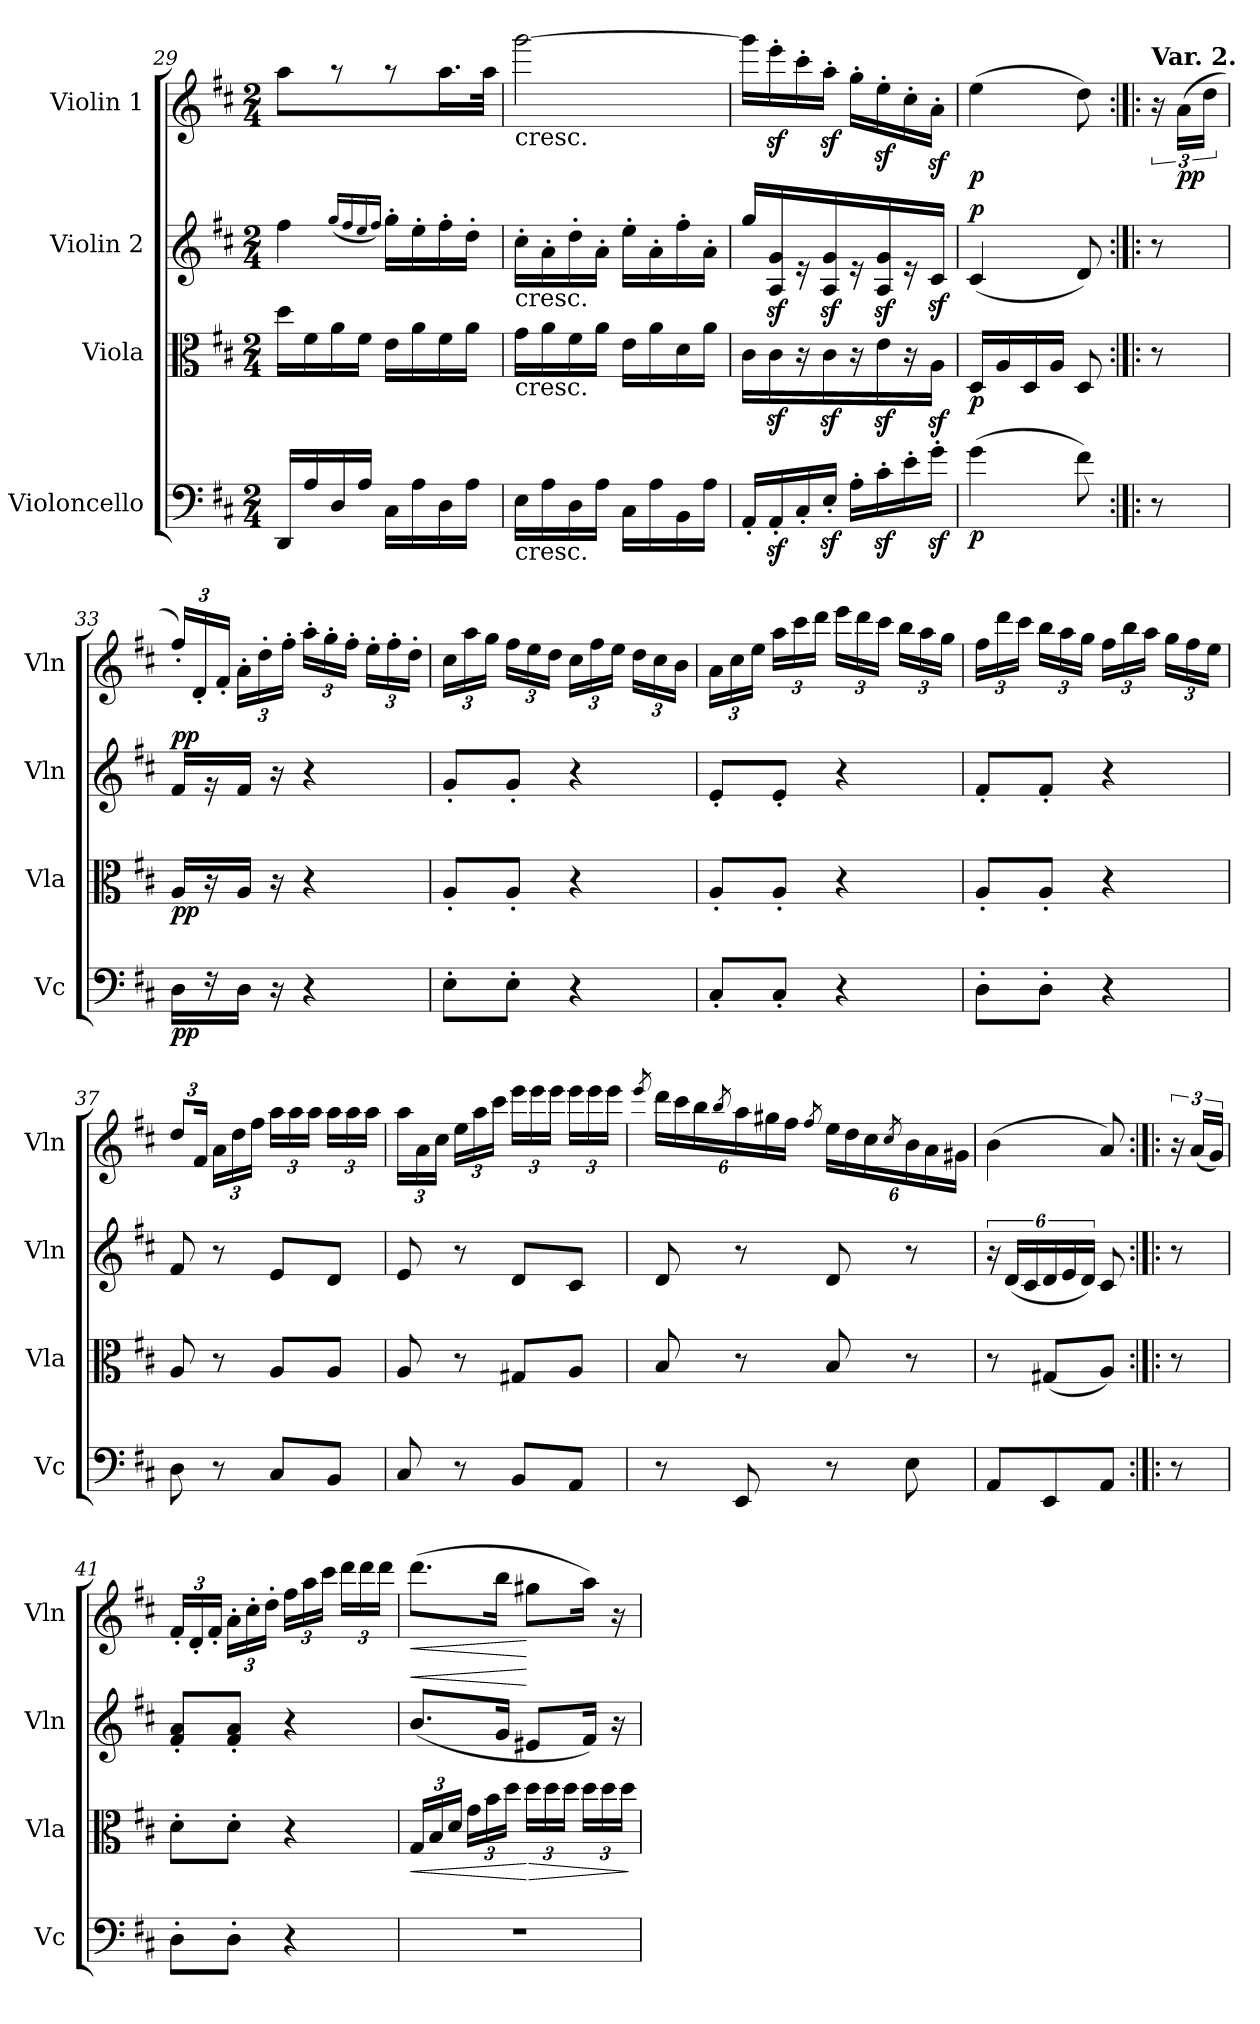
**kern	**dynam	**kern	**dynam	**kern	**dynam	**kern	**dynam
*part4	*part4	*part3	*part3	*part2	*part2	*part1	*part1
*staff4	*staff4	*staff3	*staff3	*staff2	*staff2	*staff1	*staff1
*I"Violoncello	*	*I"Viola	*	*I"Violin 2	*	*I"Violin 1	*
*I'Vc	*	*I'Vla	*	*I'Vln	*	*I'Vln	*
*clefF4	*	*clefC3	*	*clefG2	*	*clefG2	*
*k[f#c#]	*	*k[f#c#]	*	*k[f#c#]	*	*k[f#c#]	*
*D:	*	*D:	*	*D:	*	*D:	*
*M2/4	*	*M2/4	*	*M2/4	*	*M2/4	*
=29	=29	=29	=29	=29	=29	=29	=29
16DDLL	.	16ddLL	.	4ff#	.	8aaL	.
16A	.	16f#	.	.	.	.	.
16D	.	16a	.	.	.	8r	.
16AJJ	.	16f#JJ	.	.	.	.	.
.	.	.	.	(16qqgg/LL	.	.	.
.	.	.	.	16qqff#/	.	.	.
.	.	.	.	16qqee/	.	.	.
.	.	.	.	16qqff#/JJ)	.	.	.
16C#LL	.	16eLL	.	16gg'LL	.	8r	.
16A	.	16a	.	16ee'	.	.	.
16D	.	16f#	.	16ff#'	.	16.aaL	.
16AJJ	.	16aJJ	.	16dd'JJ	.	.	.
.	.	.	.	.	.	32aaJJk	.
=30	=30	=30	=30	=30	=30	=30	=30
!	!	!	!	!	!	!LO:TX:b:t=cresc.	!
!	!	!	!	!LO:TX:b:t=cresc.	!	!	!
!	!	!LO:TX:b:t=cresc.	!	!	!	!	!
!LO:TX:b:t=cresc.	!	!	!	!	!	!	!
16ELL	.	16gLL	.	16cc#'LL	.	[2ggg	.
16A	.	16a	.	16a'	.	.	.
16D	.	16f#	.	16dd'	.	.	.
16AJJ	.	16aJJ	.	16a'JJ	.	.	.
16C#LL	.	16eLL	.	16ee'LL	.	.	.
16A	.	16a	.	16a'	.	.	.
16BB	.	16d	.	16ff#'	.	.	.
16AJJ	.	16aJJ	.	16a'JJ	.	.	.
=31	=31	=31	=31	=31	=31	=31	=31
16AA'LL	.	16c#LL	.	16ggLL	.	16gggLL]	.
16AAz'	.	16c#z	.	16Az> 16gz>	.	16eeez'	.
16C#'	.	16r	.	16r	.	16ccc#'	.
16Ez'JJ	.	16c#z	.	16Az> 16gz>	.	16aaz'JJ	.
16A'LL	.	16r	.	16r	.	16gg'LL	.
16c#z'	.	16ez	.	16Az> 16gz>	.	16eez'	.
16e'	.	16r	.	16r	.	16cc#'	.
16gz'JJ	.	16AzJJ	.	16c#z>JJ	.	16az'JJ	.
=	=	=	=	=	=	=	=
!	!	!	!	!	!LO:DY:a	!	!
(4g	p	16DLL	p	(4c#	p	(4ee	p
.	.	16A	.	.	.	.	.
.	.	16D	.	.	.	.	.
.	.	16AJJ	.	.	.	.	.
8f#)	.	8D	.	8d)	.	8dd)	.
=32:|!|:	=32:|!|:	=32:|!|:	=32:|!|:	=32:|!|:	=32:|!|:	=32:|!|:	=32:|!|:
!	!	!	!	!	!	!LO:TX:a:B:t=Var. 2.	!
8r	.	8r	.	8r	.	24r	.
.	.	.	.	.	.	(24aLL	pp
.	.	.	.	.	.	24ddJJ	.
=33	=33	=33	=33	=33	=33	=33	=33
!	!	!	!	!	!LO:DY:a	!	!
16DLL	pp	16ALL	pp	16f#LL	pp	24ff#'LL)	.
.	.	.	.	.	.	24d'	.
16r	.	16r	.	16r	.	.	.
.	.	.	.	.	.	24f#'JJ	.
16DJJ	.	16AJJ	.	16f#JJ	.	24a'LL	.
.	.	.	.	.	.	24dd'	.
16r	.	16r	.	16r	.	.	.
.	.	.	.	.	.	24ff#'JJ	.
4r	.	4r	.	4r	.	24aa'LL	.
.	.	.	.	.	.	24gg'	.
.	.	.	.	.	.	24ff#'JJ	.
.	.	.	.	.	.	24ee'LL	.
.	.	.	.	.	.	24ff#'	.
.	.	.	.	.	.	24dd'JJ	.
=34	=34	=34	=34	=34	=34	=34	=34
8E'L	.	8A'L	.	8g'L	.	24cc#LL	.
.	.	.	.	.	.	24aa	.
.	.	.	.	.	.	24ggJJ	.
8E'J	.	8A'J	.	8g'J	.	24ff#LL	.
.	.	.	.	.	.	24ee	.
.	.	.	.	.	.	24ddJJ	.
4r	.	4r	.	4r	.	24cc#LL	.
.	.	.	.	.	.	24ff#	.
.	.	.	.	.	.	24eeJJ	.
.	.	.	.	.	.	24ddLL	.
.	.	.	.	.	.	24cc#	.
.	.	.	.	.	.	24bJJ	.
=35	=35	=35	=35	=35	=35	=35	=35
8C#'L	.	8A'L	.	8e'L	.	24aLL	.
.	.	.	.	.	.	24cc#	.
.	.	.	.	.	.	24eeJJ	.
8C#'J	.	8A'J	.	8e'J	.	24aaLL	.
.	.	.	.	.	.	24ccc#	.
.	.	.	.	.	.	24dddJJ	.
4r	.	4r	.	4r	.	24eeeLL	.
.	.	.	.	.	.	24ddd	.
.	.	.	.	.	.	24ccc#JJ	.
.	.	.	.	.	.	24bbLL	.
.	.	.	.	.	.	24aa	.
.	.	.	.	.	.	24ggJJ	.
=36	=36	=36	=36	=36	=36	=36	=36
8D'L	.	8A'L	.	8f#'L	.	24ff#LL	.
.	.	.	.	.	.	24ddd	.
.	.	.	.	.	.	24ccc#JJ	.
8D'J	.	8A'J	.	8f#'J	.	24bbLL	.
.	.	.	.	.	.	24aa	.
.	.	.	.	.	.	24ggJJ	.
4r	.	4r	.	4r	.	24ff#LL	.
.	.	.	.	.	.	24bb	.
.	.	.	.	.	.	24aaJJ	.
.	.	.	.	.	.	24ggLL	.
.	.	.	.	.	.	24ff#	.
.	.	.	.	.	.	24eeJJ	.
=37	=37	=37	=37	=37	=37	=37	=37
8D	.	8A	.	8f#	.	12ddL	.
.	.	.	.	.	.	24f#Jk	.
8r	.	8r	.	8r	.	24aLL	.
.	.	.	.	.	.	24dd	.
.	.	.	.	.	.	24ff#JJ	.
8C#L	.	8AL	.	8eL	.	24aaLL	.
.	.	.	.	.	.	24aa	.
.	.	.	.	.	.	24aaJJ	.
8BBJ	.	8AJ	.	8dJ	.	24aaLL	.
.	.	.	.	.	.	24aa	.
.	.	.	.	.	.	24aaJJ	.
=38	=38	=38	=38	=38	=38	=38	=38
8C#	.	8A	.	8e	.	24aaLL	.
.	.	.	.	.	.	24a	.
.	.	.	.	.	.	24cc#JJ	.
8r	.	8r	.	8r	.	24eeLL	.
.	.	.	.	.	.	24aa	.
.	.	.	.	.	.	24ccc#JJ	.
8BBL	.	8G#XL	.	8dL	.	24eeeLL	.
.	.	.	.	.	.	24eee	.
.	.	.	.	.	.	24eeeJJ	.
8AAJ	.	8AJ	.	8c#J	.	24eeeLL	.
.	.	.	.	.	.	24eee	.
.	.	.	.	.	.	24eeeJJ	.
=39	=39	=39	=39	=39	=39	=39	=39
.	.	.	.	.	.	8qeee/	.
8r	.	8B	.	8d	.	24dddLL	.
.	.	.	.	.	.	24ccc#	.
.	.	.	.	.	.	24bb	.
.	.	.	.	.	.	8qbb/	.
8EE	.	8r	.	8r	.	24aa	.
.	.	.	.	.	.	24gg#X	.
.	.	.	.	.	.	24ff#JJ	.
.	.	.	.	.	.	8qff#/	.
8r	.	8B	.	8d	.	24eeLL	.
.	.	.	.	.	.	24dd	.
.	.	.	.	.	.	24cc#	.
.	.	.	.	.	.	8qcc#/	.
8E	.	8r	.	8r	.	24b	.
.	.	.	.	.	.	24a	.
.	.	.	.	.	.	24g#XJJ	.
=	=	=	=	=	=	=	=
8AAL	.	8r	.	24r	.	(4b	.
.	.	.	.	(24dLL	.	.	.
.	.	.	.	24c#	.	.	.
8EE	.	(8G#XL	.	24d	.	.	.
.	.	.	.	24e	.	.	.
.	.	.	.	24dJJ)	.	.	.
8AAJ	.	8AJ)	.	8c#	.	8a)	.
=40:|!|:	=40:|!|:	=40:|!|:	=40:|!|:	=40:|!|:	=40:|!|:	=40:|!|:	=40:|!|:
8r	.	8r	.	8r	.	24r	.
.	.	.	.	.	.	(24aLL	.
.	.	.	.	.	.	24gJJ)	.
=41	=41	=41	=41	=41	=41	=41	=41
8D'L	.	8d'L	.	8f#' 8a'L	.	24f#'LL	.
.	.	.	.	.	.	24d'	.
.	.	.	.	.	.	24f#'JJ	.
8D'J	.	8d'J	.	8f#' 8a'J	.	24a'LL	.
.	.	.	.	.	.	24cc#'	.
.	.	.	.	.	.	24dd'JJ	.
4r	.	4r	.	4r	.	24ff#LL	.
.	.	.	.	.	.	24aa	.
.	.	.	.	.	.	24ccc#JJ	.
.	.	.	.	.	.	24dddLL	.
.	.	.	.	.	.	24ddd	.
.	.	.	.	.	.	24dddJJ	.
=42	=42	=42	=42	=42	=42	=42	=42
!	!	!	!LO:HP:b	!	!LO:HP:a	!	!LO:HP:b
2r	.	24GLL	<	(8.bL	<	(8.dddL	<
.	.	24B	.	.	.	.	.
.	.	24dJJ	.	.	.	.	.
.	.	24gLL	.	.	.	.	.
.	.	24b	.	.	.	.	.
.	.	.	.	16gJk	.	16bbJk	.
.	.	24ddJJ	.	.	.	.	.
!	!	!	!LO:HP:n=1:b	!	!	!	!
.	.	24ddLL	[ >	8e#XL	[	8gg#XL	[
.	.	24dd	.	.	.	.	.
.	.	24ddJJ	.	.	.	.	.
.	.	24ddLL	.	16f#Jk)	.	16aaJk)	.
.	.	24dd	.	.	.	.	.
.	.	.	.	16r	.	16r	.
.	.	24ddJJ	.	.	.	.	.
.	.	.	]	.	.	.	.
=	=	=	=	=	=	=	=
*-	*-	*-	*-	*-	*-	*-	*-
